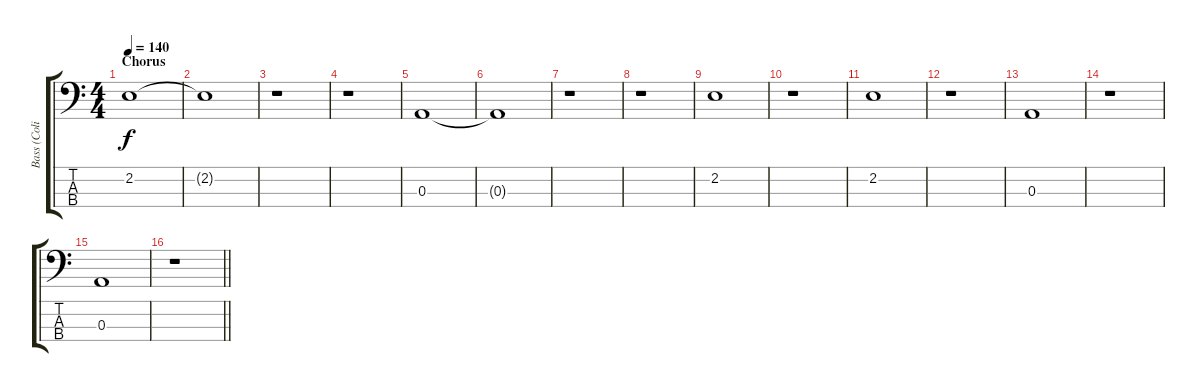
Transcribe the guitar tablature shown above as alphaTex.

\track ("Bass (Colin GreenWood)" "Bass (Coli") {instrument electricbassfinger}
\staff {score tabs}
\tuning (G2 D2 A1 E1) {hide}
\ts (4 4)
\section ("" "Chorus")
\tempo 140
\clef f4
\ks c
2.2.1{dy f} |
2.2{t}.1 |
r.1 |
r.1 |
0.3.1 |
0.3{t}.1 |
r.1 |
r.1 |
2.2.1 |
r.1 |
2.2.1 |
r.1 |
0.3.1 |
r.1 |
0.3.1 |
\barLineRight lightlight
r.1
